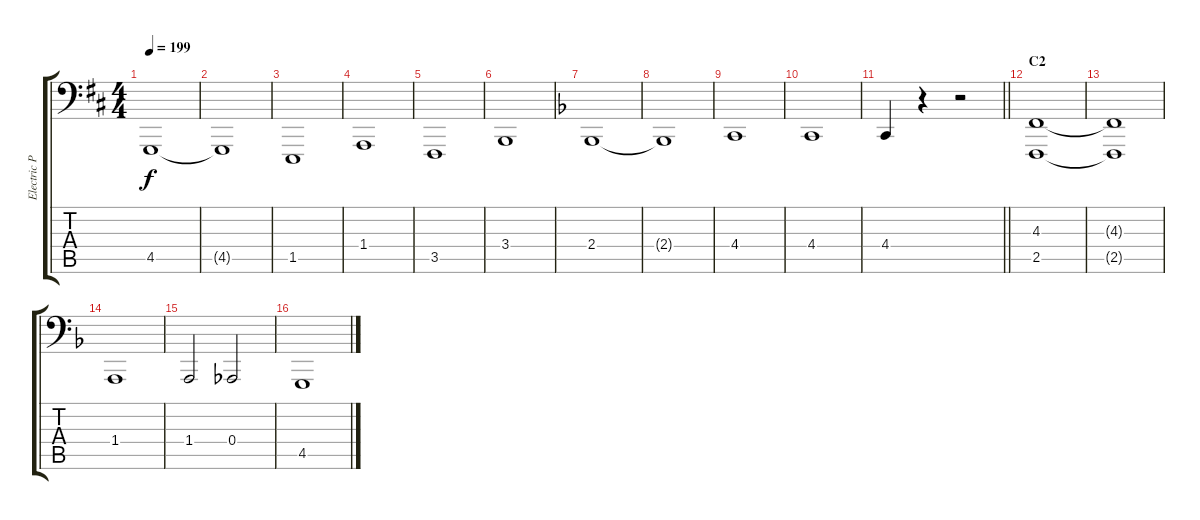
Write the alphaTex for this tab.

\track ("Electric Piano" "Electric P") {instrument electricgrandpiano}
\staff {score tabs}
\tuning (B2 Gb2 Db2 Ab1 Eb1 Bb0) {hide}
\ts (4 4)
\tempo 199
\clef f4
\ks d
4.5.1{dy f} |
4.5{t}.1 |
1.5.1 |
1.4.1 |
3.5.1 |
3.4.1 |
\ks f
2.4.1 |
2.4{t}.1 |
4.4.1 |
4.4.1 |
\barLineRight lightlight
4.4.4 r.4 r.2 |
\section ("" "C2")
(4.3 2.5).1 |
(4.3{t} 2.5{t}).1 |
1.4.1 |
1.4.2 0.4.2 |
4.5.1
